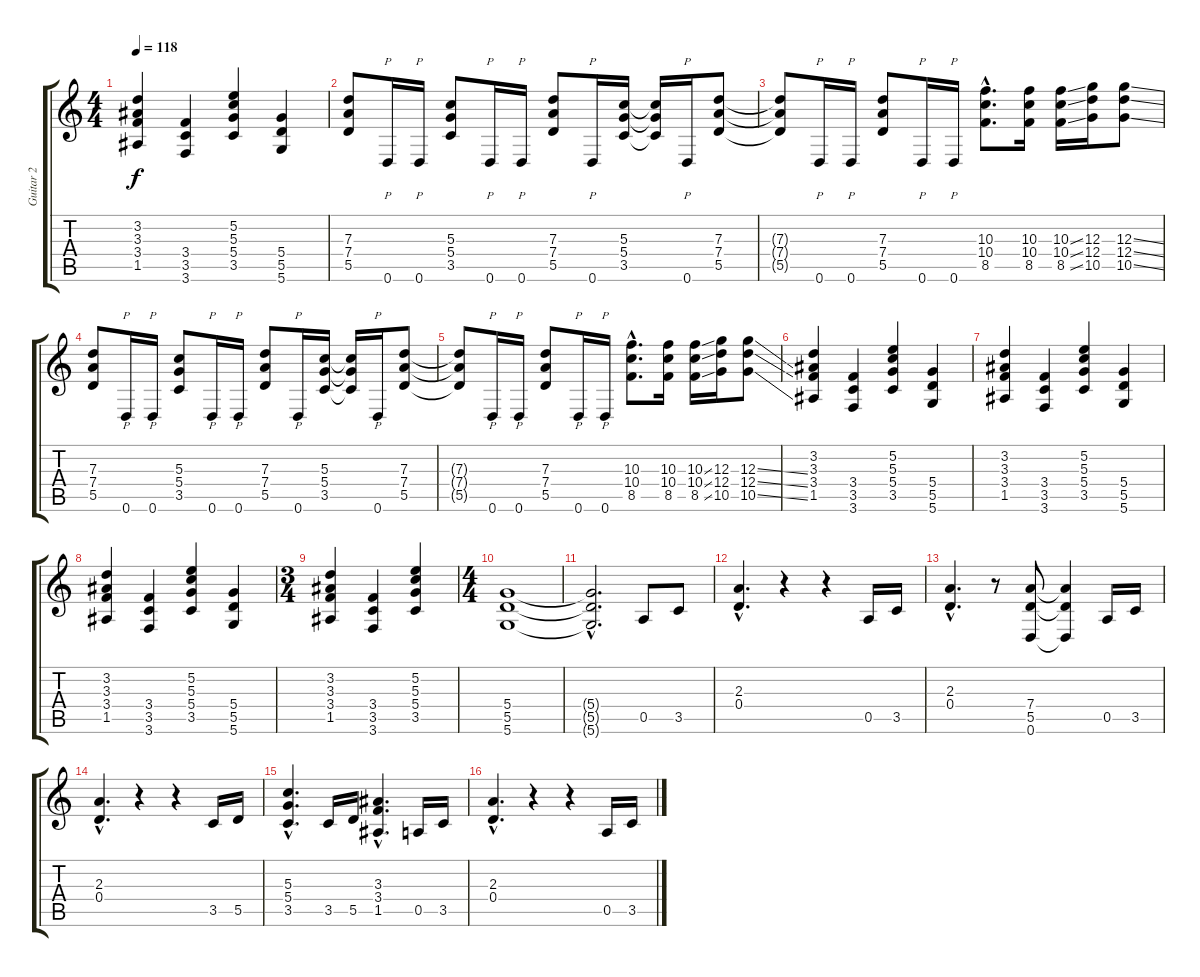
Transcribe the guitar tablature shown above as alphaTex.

\track ("Guitar 2" "Guitar 2") {instrument distortionguitar}
\staff {score tabs}
\tuning (E4 B3 G3 D3 A2 D2) {hide}
\ts (4 4)
\tempo 118
\clef g2
\ks c
(3.2 3.3 3.4 1.5).4{dy f} (3.4 3.5 3.6).4 (5.2 5.3 5.4 3.5).4 (5.4 5.5 5.6).4 |
(7.3 7.4 5.5).8 0.6.16{p} 0.6.16{p} (5.3 5.4 3.5).8 0.6.16{p} 0.6.16{p} (7.3 7.4 5.5).8 0.6.16{p} (5.3 5.4 3.5).16 (5.3{t} 5.4{t} 3.5{t}).16 0.6.16{p} (7.3 7.4 5.5).8 |
(7.3{t} 7.4{t} 5.5{t}).8 0.6.16{p} 0.6.16{p} (7.3 7.4 5.5).8 0.6.16{p} 0.6.16{p} (10.3{hac} 10.4{hac} 8.5{hac}).8{d} (10.3 10.4 8.5).16 (10.3{ss} 10.4{ss} 8.5{ss}).16 (12.3 12.4 10.5).16 (12.3{ss} 12.4{ss} 10.5{ss}).8 |
(7.3 7.4 5.5).8 0.6.16{p} 0.6.16{p} (5.3 5.4 3.5).8 0.6.16{p} 0.6.16{p} (7.3 7.4 5.5).8 0.6.16{p} (5.3 5.4 3.5).16 (5.3{t} 5.4{t} 3.5{t}).16 0.6.16{p} (7.3 7.4 5.5).8 |
(7.3{t} 7.4{t} 5.5{t}).8 0.6.16{p} 0.6.16{p} (7.3 7.4 5.5).8 0.6.16{p} 0.6.16{p} (10.3{hac} 10.4{hac} 8.5{hac}).8{d} (10.3 10.4 8.5).16 (10.3{ss} 10.4{ss} 8.5{ss}).16 (12.3 12.4 10.5).16 (12.3{ss} 12.4{ss} 10.5{ss}).8 |
(3.2 3.3 3.4 1.5).4 (3.4 3.5 3.6).4 (5.2 5.3 5.4 3.5).4 (5.4 5.5 5.6).4 |
(3.2 3.3 3.4 1.5).4 (3.4 3.5 3.6).4 (5.2 5.3 5.4 3.5).4 (5.4 5.5 5.6).4 |
(3.2 3.3 3.4 1.5).4 (3.4 3.5 3.6).4 (5.2 5.3 5.4 3.5).4 (5.4 5.5 5.6).4 |
\ts (3 4)
(3.2 3.3 3.4 1.5).4 (3.4 3.5 3.6).4 (5.2 5.3 5.4 3.5).4 |
\ts (4 4)
(5.4 5.5 5.6).1 |
(5.4{hac t} 5.5{hac t} 5.6{hac t}).2{d} 0.5.8 3.5.8 |
(2.3{hac} 0.4{hac}).4{d} r.4 r.4 0.5.16 3.5.16 |
(2.3{hac} 0.4{hac}).4{d} r.8 (7.4 5.5 0.6).8 (7.4{t} 5.5{t} 0.6{t}).4 0.5.16 3.5.16 |
(2.3{hac} 0.4{hac}).4{d} r.4 r.4 3.5.16 5.5.16 |
(5.3{hac} 5.4{hac} 3.5{hac}).4{d} 3.5.16 5.5.16 (3.3{hac} 3.4{hac} 1.5{hac}).4{d} 0.5.16 3.5.16 |
(2.3{hac} 0.4{hac}).4{d} r.4 r.4 0.5.16 3.5.16
